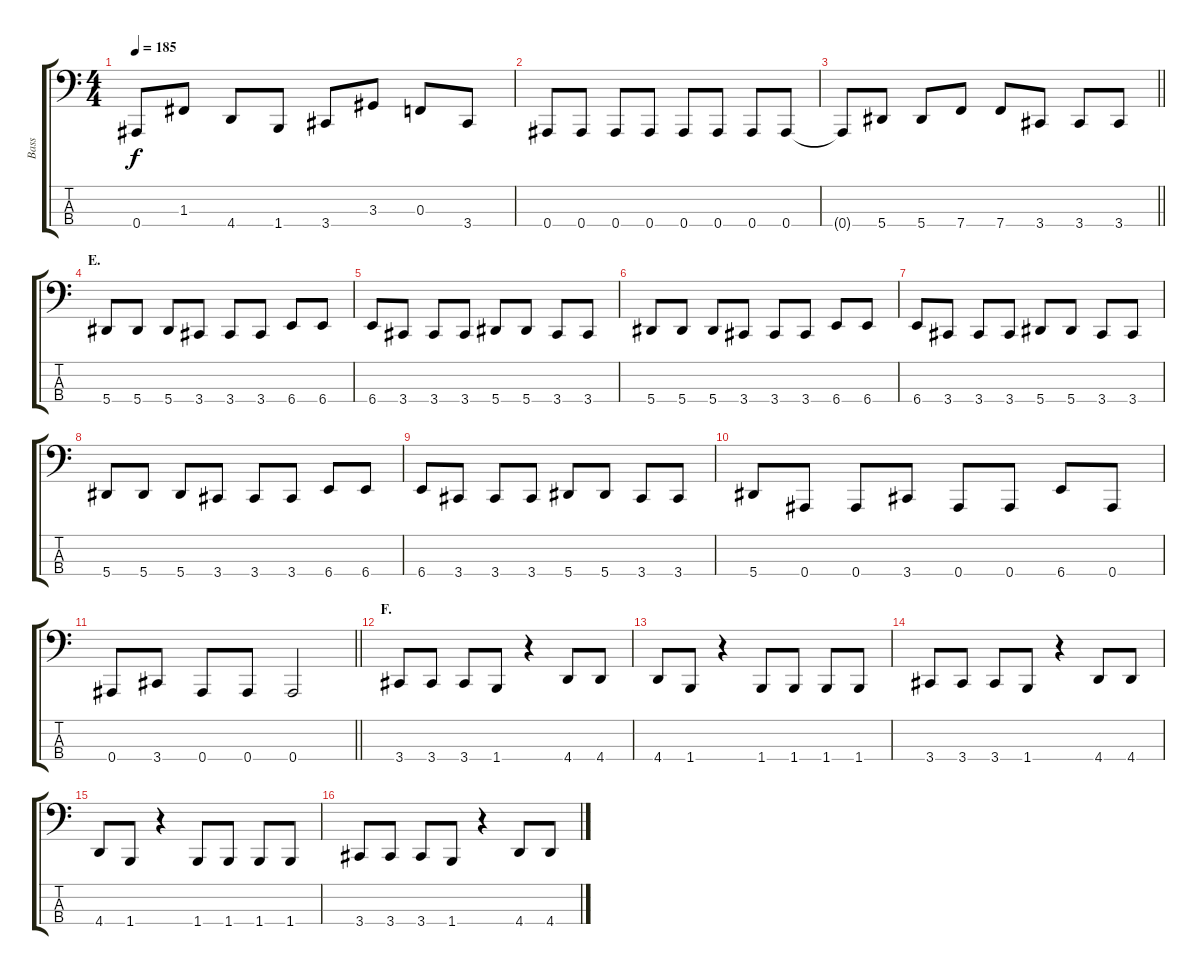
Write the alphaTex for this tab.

\track ("Bass" "Bass") {instrument electricbasspick}
\staff {score tabs}
\tuning (Eb2 Bb1 F1 Bb0) {hide}
\ts (4 4)
\tempo 185
\clef f4
\ks c
0.4{t}.8{dy f} 1.3.8 4.4.8 1.4.8 3.4.8 3.3.8 0.3.8 3.4.8 |
0.4.8 0.4.8 0.4.8 0.4.8 0.4.8 0.4.8 0.4.8 0.4.8 |
\barLineRight lightlight
0.4{t}.8 5.4.8 5.4.8 7.4.8 7.4.8 3.4.8 3.4.8 3.4.8 |
\section ("" "E.")
5.4.8 5.4.8 5.4.8 3.4.8 3.4.8 3.4.8 6.4.8 6.4.8 |
6.4.8 3.4.8 3.4.8 3.4.8 5.4.8 5.4.8 3.4.8 3.4.8 |
5.4.8 5.4.8 5.4.8 3.4.8 3.4.8 3.4.8 6.4.8 6.4.8 |
6.4.8 3.4.8 3.4.8 3.4.8 5.4.8 5.4.8 3.4.8 3.4.8 |
5.4.8 5.4.8 5.4.8 3.4.8 3.4.8 3.4.8 6.4.8 6.4.8 |
6.4.8 3.4.8 3.4.8 3.4.8 5.4.8 5.4.8 3.4.8 3.4.8 |
5.4.8 0.4.8 0.4.8 3.4.8 0.4.8 0.4.8 6.4.8 0.4.8 |
\barLineRight lightlight
0.4.8 3.4.8 0.4.8 0.4.8 0.4.2 |
\section ("" "F.")
3.4.8 3.4.8 3.4.8 1.4.8 r.4 4.4.8 4.4.8 |
4.4.8 1.4.8 r.4 1.4.8 1.4.8 1.4.8 1.4.8 |
3.4.8 3.4.8 3.4.8 1.4.8 r.4 4.4.8 4.4.8 |
4.4.8 1.4.8 r.4 1.4.8 1.4.8 1.4.8 1.4.8 |
3.4.8 3.4.8 3.4.8 1.4.8 r.4 4.4.8 4.4.8
